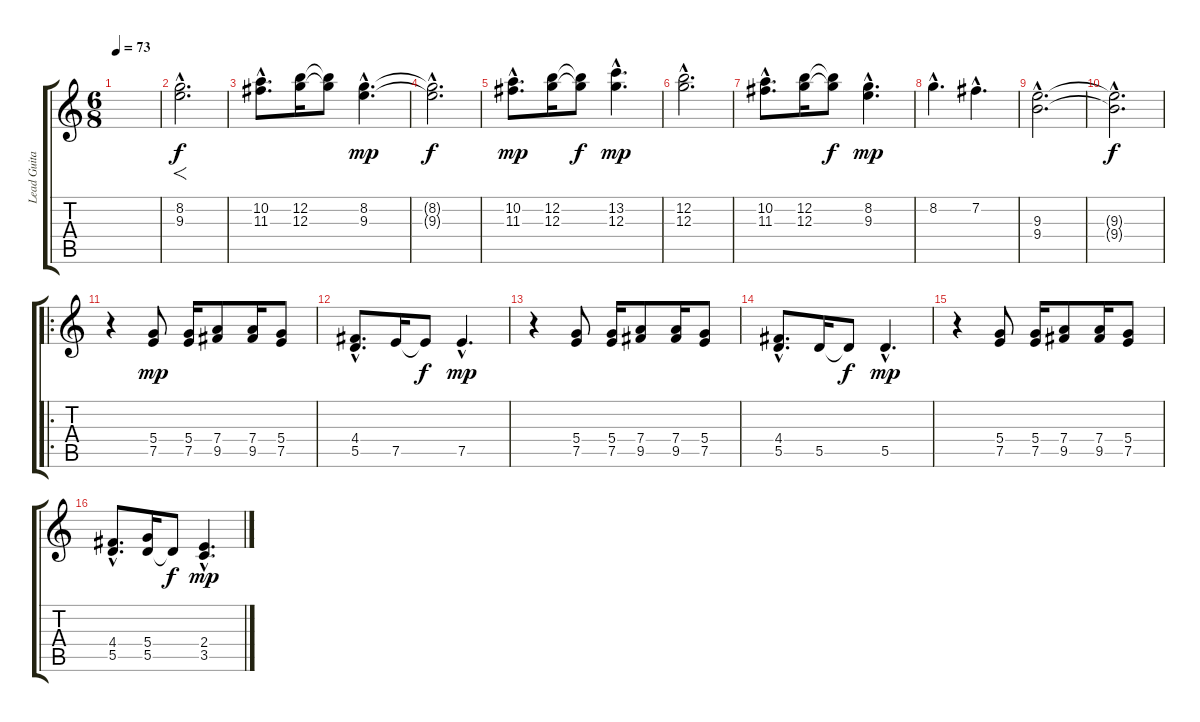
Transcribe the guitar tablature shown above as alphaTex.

\track ("Lead Guitar" "Lead Guita") {instrument electricguitarclean}
\staff {score tabs}
\tuning (E4 B3 G3 D3 A2 E2) {hide}
\ts (6 8)
\tempo 73
\clef g2
\ks c
|
(8.2{hac} 9.3{hac}).2{f d instrument distortionguitar} |
(10.2{hac} 11.3{hac}).8{d} (12.2 12.3).16 (12.2{t} 12.3{t}).8{dy f} (8.2{hac} 9.3{hac}).4{d dy mp} |
(8.2{hac t} 9.3{hac t}).2{d dy f} |
(10.2{hac} 11.3{hac}).8{d dy mp} (12.2 12.3).16 (12.2{t} 12.3{t}).8{dy f} (13.2{hac} 12.3{hac}).4{d dy mp} |
(12.2{hac} 12.3{hac}).2{d} |
(10.2{hac} 11.3{hac}).8{d} (12.2 12.3).16 (12.2{t} 12.3{t}).8{dy f} (8.2{hac} 9.3{hac}).4{d dy mp} |
8.2{hac}.4{d} 7.2{hac}.4{d} |
(9.3{hac} 9.4{hac}).2{d} |
(9.3{hac t} 9.4{hac t}).2{d dy f} |
\ro
r.4{instrument distortionguitar} (5.4 7.5).8{dy mp} (5.4 7.5).16 (7.4 9.5).8 (7.4 9.5).16 (5.4 7.5).8 |
(4.4{hac} 5.5{hac}).8{d} 7.5.16 7.5{t}.8{dy f} 7.5{hac}.4{d dy mp} |
r.4 (5.4 7.5).8 (5.4 7.5).16 (7.4 9.5).8 (7.4 9.5).16 (5.4 7.5).8 |
(4.4{hac} 5.5{hac}).8{d} 5.5.16 5.5{t}.8{dy f} 5.5{hac}.4{d dy mp} |
r.4 (5.4 7.5).8 (5.4 7.5).16 (7.4 9.5).8 (7.4 9.5).16 (5.4 7.5).8 |
(4.4{hac} 5.5{hac}).8{d} (5.4 5.5).16 5.5{t}.8{dy f} (2.4{hac} 3.5{hac}).4{d dy mp}
